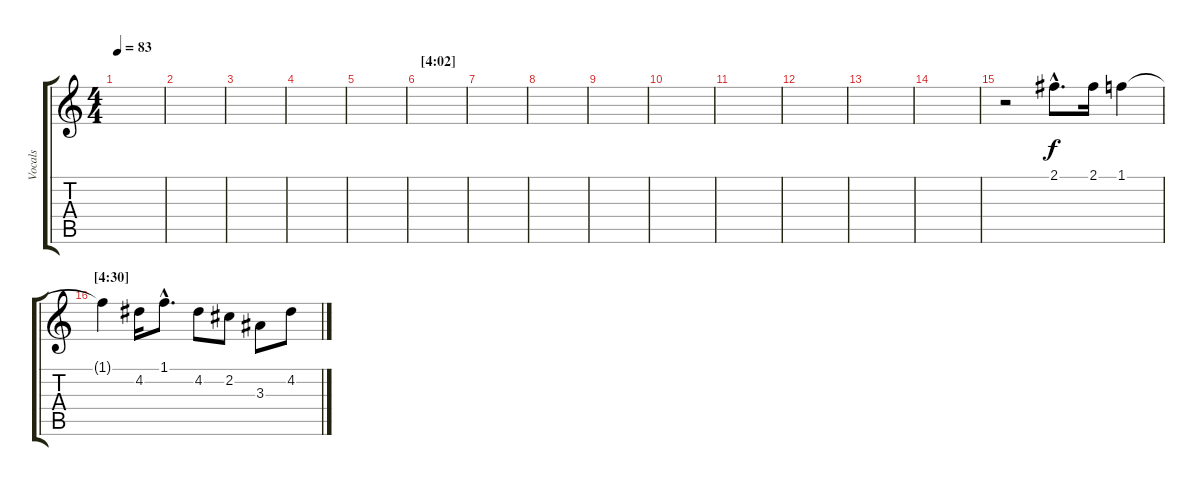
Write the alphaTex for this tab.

\track ("Vocals" "Vocals") {instrument fretlessbass}
\staff {score tabs}
\tuning (E4 B3 G3 D3 A2 E2) {hide}
\ts (4 4)
\tempo 83
\clef g2
\ks c
|
|
|
|
|
\section ("" "[4:02]")
|
|
|
|
|
|
|
|
|
r.2 2.1{hac}.8{d} 2.1.16 1.1.4 |
\section ("" "[4:30]")
1.1{t}.4 4.2.16 1.1{hac}.8{d} 4.2.8 2.2.8 3.3.8 4.2.8
